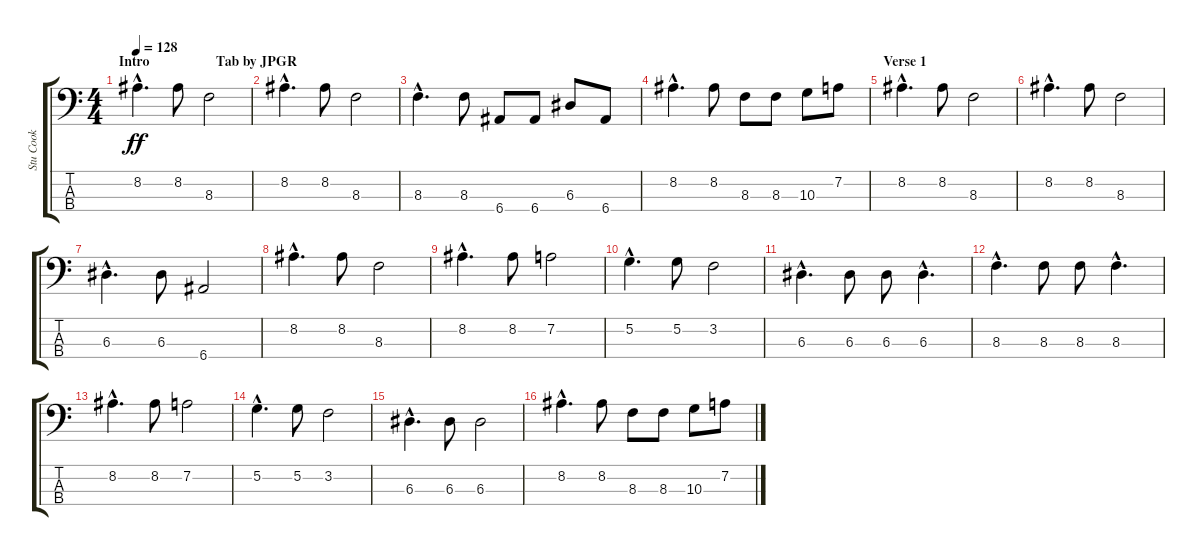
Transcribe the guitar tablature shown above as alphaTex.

\track ("Stu Cook" "Stu Cook") {instrument electricbassfinger}
\staff {score tabs}
\tuning (G2 D2 A1 E1) {hide}
\ts (4 4)
\section ("" "Intro                   Tab by JPGR")
\tempo 128
\clef f4
\ks c
8.2{hac}.4{d dy ff instrument electricbassfinger} 8.2.8 8.3.2 |
8.2{hac}.4{d} 8.2.8 8.3.2 |
8.3{hac}.4{d} 8.3.8 6.4.8 6.4.8 6.3.8 6.4.8 |
8.2{hac}.4{d} 8.2.8 8.3.8 8.3.8 10.3.8 7.2.8 |
\section ("" "Verse 1")
8.2{hac}.4{d} 8.2.8 8.3.2 |
8.2{hac}.4{d} 8.2.8 8.3.2 |
6.3{hac}.4{d} 6.3.8 6.4.2 |
8.2{hac}.4{d} 8.2.8 8.3.2 |
8.2{hac}.4{d} 8.2.8 7.2.2 |
5.2{hac}.4{d} 5.2.8 3.2.2 |
6.3{hac}.4{d} 6.3.8 6.3.8 6.3{hac}.4{d} |
8.3{hac}.4{d} 8.3.8 8.3.8 8.3{hac}.4{d} |
8.2{hac}.4{d} 8.2.8 7.2.2 |
5.2{hac}.4{d} 5.2.8 3.2.2 |
6.3{hac}.4{d} 6.3.8 6.3.2 |
8.2{hac}.4{d} 8.2.8 8.3.8 8.3.8 10.3.8 7.2.8
